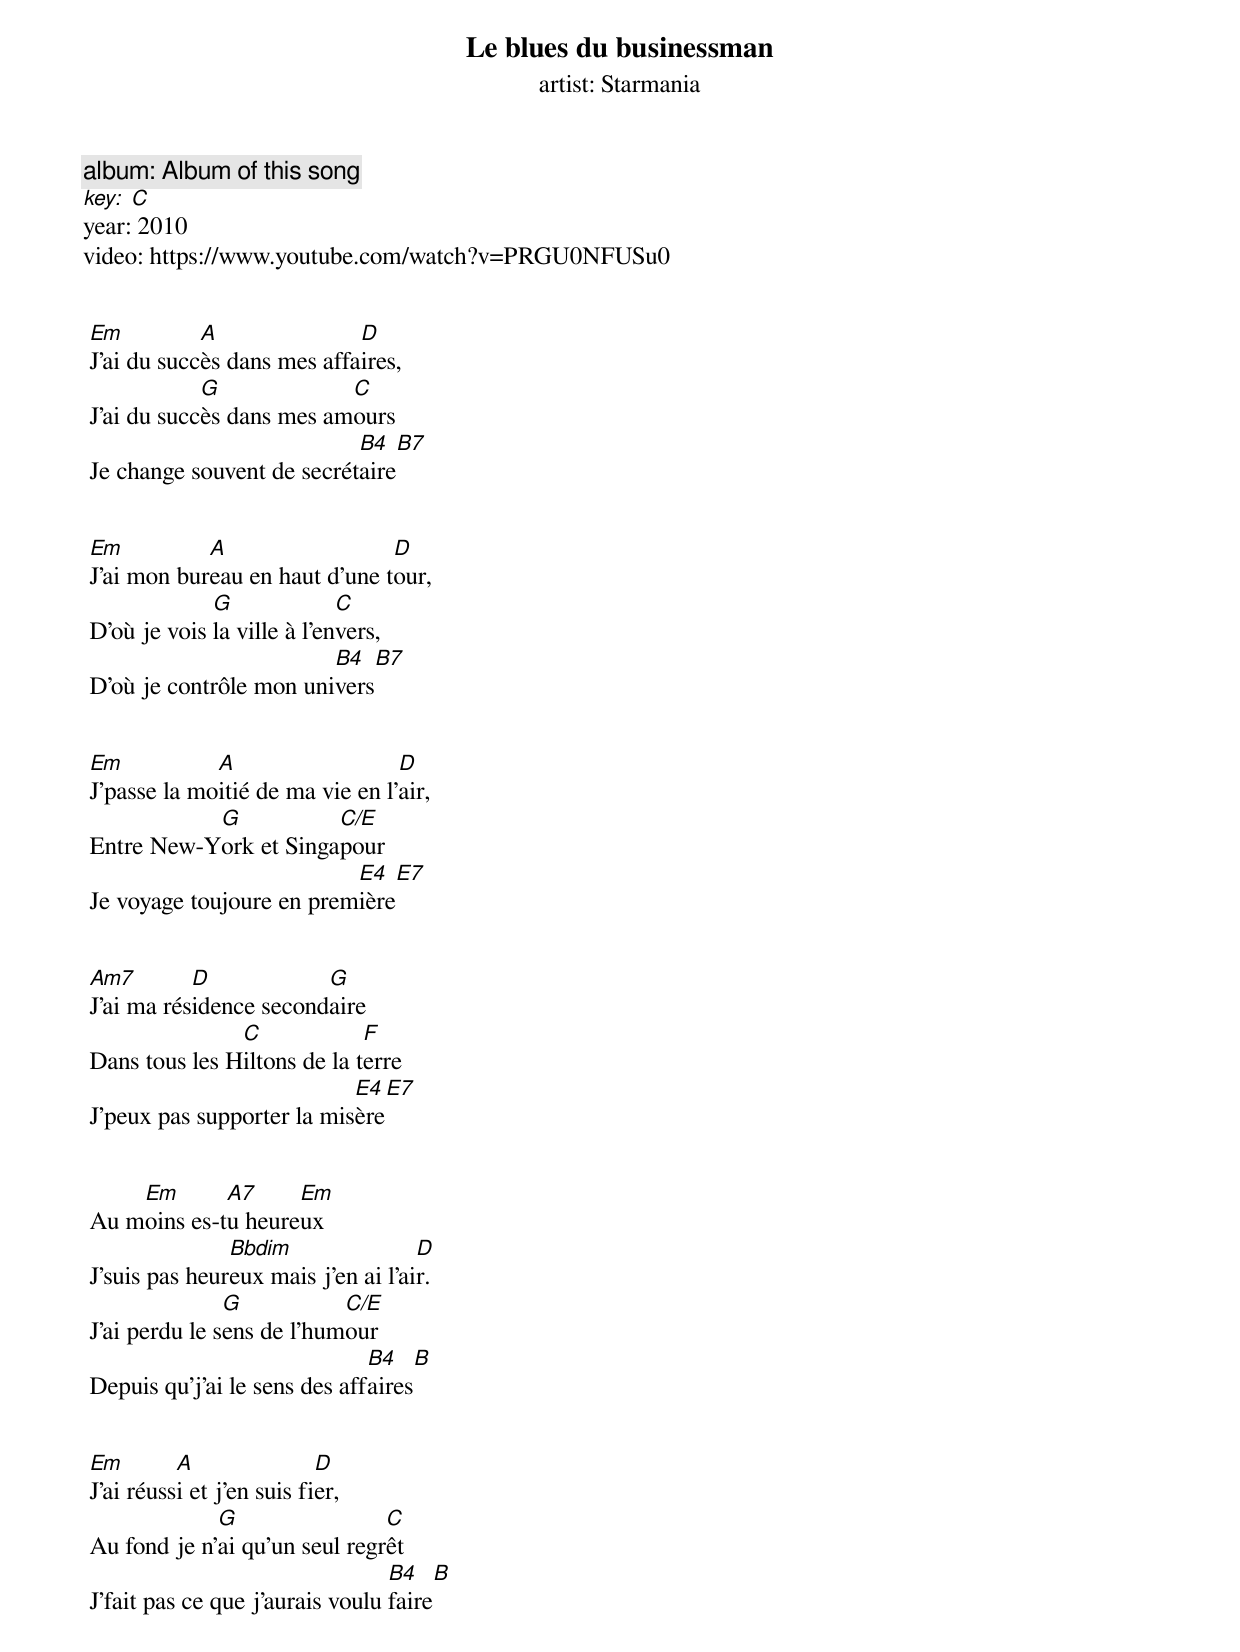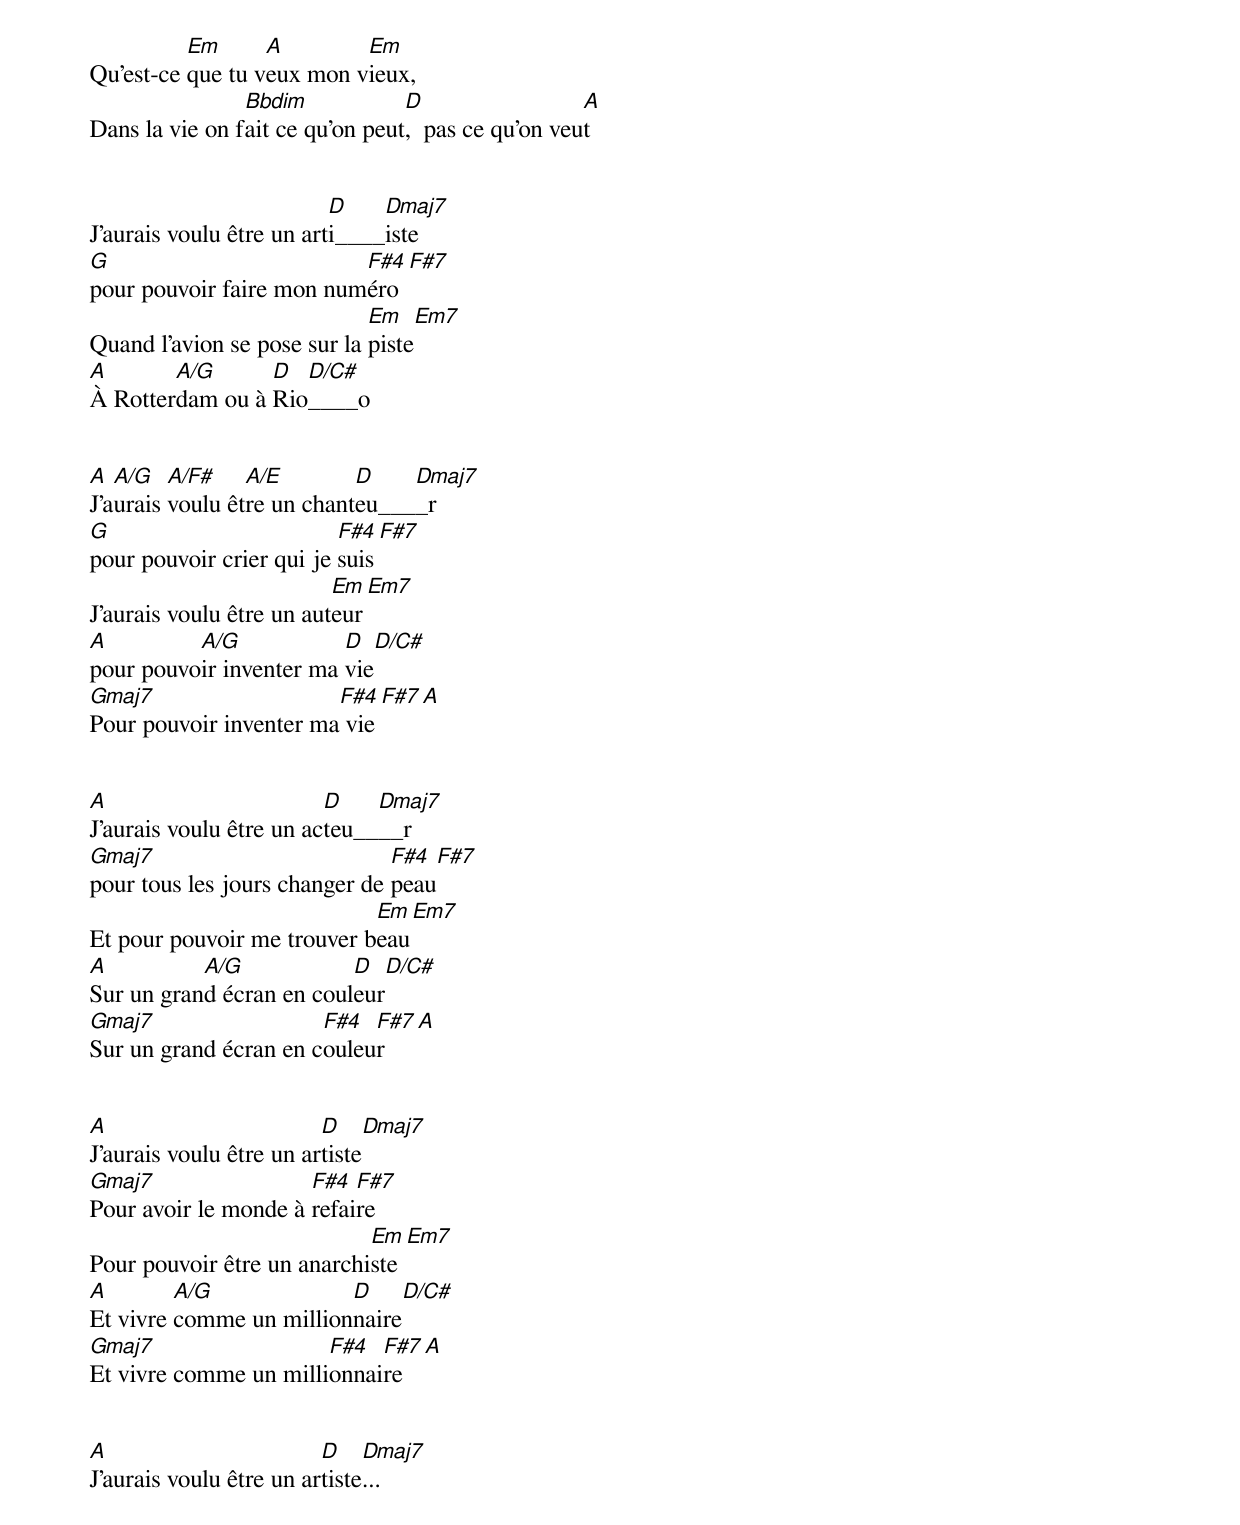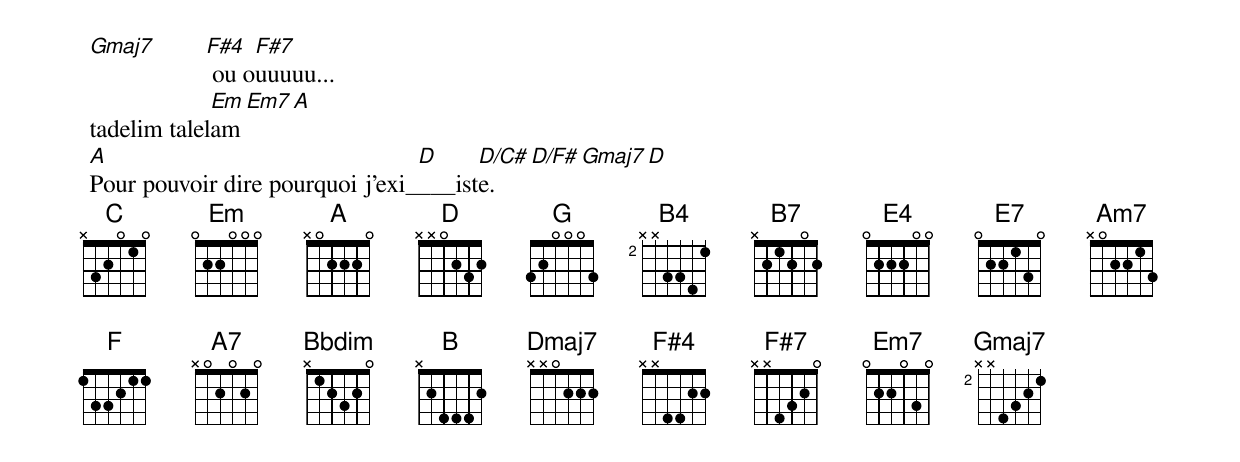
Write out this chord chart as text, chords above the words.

Le blues du businessman
artist: Starmania
album: Album of this song
key: C
year: 2010
video: https://www.youtube.com/watch?v=PRGU0NFUSu0


 Em          A               D
 J'ai du succès dans mes affaires,
             G             C
 J'ai du succès dans mes amours
                            B4    B7
 Je change souvent de secrétaire


 Em          A                  D
 J'ai mon bureau en haut d'une tour,
              G              C
 D'où je vois la ville à l'envers,
                         B4    B7
 D'où je contrôle mon univers


 Em           A                   D
 J'passe la moitié de ma vie en l'air,
            G           C/E
 Entre New-York et Singapour
                           E4    E7
 Je voyage toujoure en première


 Am7        D            G
 J'ai ma résidence secondaire
                C             F
 Dans tous les Hiltons de la terre
                            E4   E7
 J'peux pas supporter la misère


     Em       A7     Em
 Au moins es-tu heureux
                Bbdim                D
 J'suis pas heureux mais j'en ai l'air.
                G           C/E
 J'ai perdu le sens de l'humour
                               B4    B
 Depuis qu'j'ai le sens des affaires


 Em        A                D
 J'ai réussi et j'en suis fier,
              G                 C
 Au fond je n'ai qu'un seul regrêt
                                  B4    B
 J'fait pas ce que j'aurais voulu faire


           Em      A        Em
 Qu'est-ce que tu veux mon vieux,
                 Bbdim            D                  A
 Dans la vie on fait ce qu'on peut,  pas ce qu'on veut


                           D    Dmaj7
 J'aurais voulu être un arti____iste
 G                         F#4   F#7
 pour pouvoir faire mon numéro
                              Em     Em7
 Quand l'avion se pose sur la piste
 A       A/G      D  D/C#
 À Rotterdam ou à Rio____o


 A  A/G   A/F#    A/E        D    Dmaj7
 J'aurais voulu être un chanteu____r
 G                         F#4  F#7
 pour pouvoir crier qui je suis
                           Em    Em7
 J'aurais voulu être un auteur
 A         A/G            D    D/C#
 pour pouvoir inventer ma vie
 Gmaj7                   F#4  F#7    A
 Pour pouvoir inventer ma vie


 A                        D    Dmaj7
 J'aurais voulu être un acteu____r
 Gmaj7                          F#4  F#7
 pour tous les jours changer de peau
                             Em  Em7
 Et pour pouvoir me trouver beau
 A          A/G            D   D/C#
 Sur un grand écran en couleur
 Gmaj7                  F#4  F#7   A
 Sur un grand écran en couleur


 A                        D    Dmaj7
 J'aurais voulu être un artiste
 Gmaj7                 F#4  F#7
 Pour avoir le monde à refaire
                             Em    Em7
 Pour pouvoir être un anarchiste
 A        A/G             D    D/C#
 Et vivre comme un millionnaire
 Gmaj7                  F#4  F#7      A
 Et vivre comme un millionnaire


 A                        D    Dmaj7
 J'aurais voulu être un artiste...
 Gmaj7   F#4  F#7
          ou ouuuuu...
              Em  Em7   A
 tadelim talelam
 A                                D     D/C#  D/F#   Gmaj7   D
 Pour pouvoir dire pourquoi j'exi____iste.
